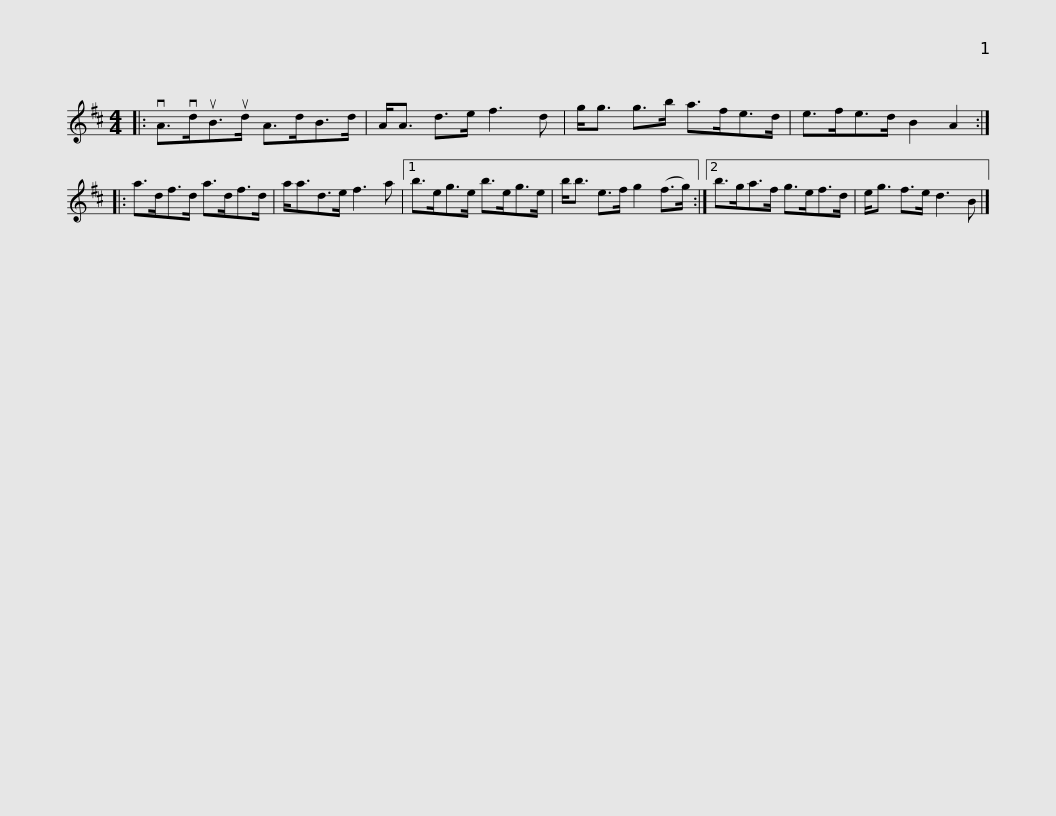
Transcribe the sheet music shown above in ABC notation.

X:1
L:1/8
M:4/4
I:linebreak $
K:D
V:1 treble
V:1
|: vA>vduB>ud A>dB>d | A<A d>e f3 d | g<g g>b a>fe>d | e>fe>d B2 A2 ::$ a>df>d a>df>d | %5
 a<ad>e f3 a |1 b>eg>e b>eg>e | b<b e>f g2 (f>g) :|2$ b>ga>f g>ef>d | e<g f>e d3 B |] %10
